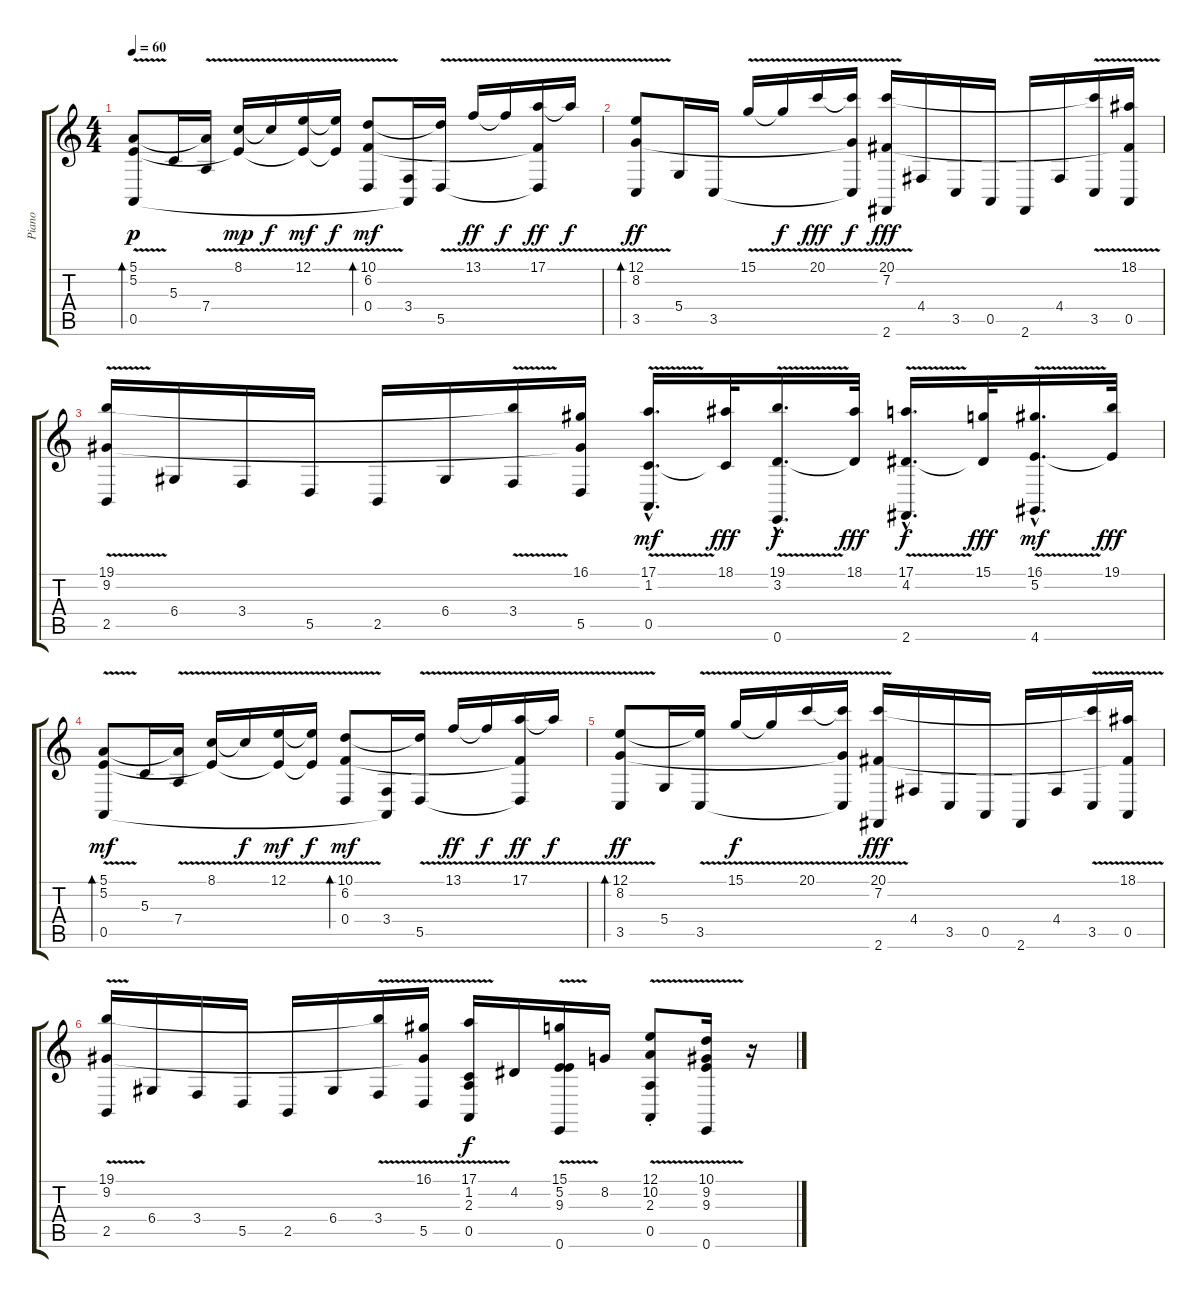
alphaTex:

\track ("Piano" "Piano") {instrument acousticgrandpiano}
\staff {score tabs}
\tuning (E4 B3 G3 D3 A2 E2) {hide}
\ts (4 4)
\tempo 60
\clef g2
\ks c
(5.1{v} 5.2 0.5).8{bd 480 dy p volume 16 instrument vibraphone} 5.3.16 (5.1{t} 7.4).16 (8.1{v} 5.2{t}).16{dy mp} 8.1{t}.16{dy f} (12.1{v} 5.2{t}).16{dy mf} (12.1{t} 5.2{t}).16{dy f} (10.1{v} 6.2 0.4).8{bd 480 dy mf} (3.4 0.5{t}).16 (10.1{t} 5.5).16 13.1{v}.16{dy ff} 13.1{t}.16{dy f} (17.1{v} 6.2{t} 5.5{t}).16{dy ff} 17.1{t}.16{dy f} |
(12.1{v} 8.2 3.5).8{bd 480 dy ff} 5.4.16 3.5.16 15.1{v}.16 15.1{t}.16{dy f} 20.1{v}.16{dy fff} (20.1{t} 8.2{t} 3.5{t}).16{dy f} (20.1{v} 7.2 2.6).16{dy fff} 4.4.16 3.5.16 0.5.16 2.6.16 4.4.16 (20.1{t} 3.5).16 (18.1{v} 7.2{t} 0.5).16 |
(19.1{v} 9.2 2.5).16 6.4.16 3.4.16 5.5.16 2.5.16 6.4.16 (19.1{t} 3.4).16 (16.1 9.2{t} 5.5).16 (17.1{v hac} 1.2{hac} 0.5{hac}).16{d dy mf} (18.1 1.2{t}).32{dy fff} (19.1{v hac} 3.2{hac} 0.6{hac}).16{d dy f} (18.1 3.2{t}).32{dy fff} (17.1{v hac} 4.2{hac} 2.6{hac}).16{d dy f} (15.1 4.2{t}).32{dy fff} (16.1{v hac} 5.2{hac} 4.6{hac}).16{d dy mf} (19.1 5.2{t}).32{dy fff} |
(5.1{v} 5.2 0.5).8{bd 480 dy mf} 5.3.16 (5.1{t} 7.4).16 (8.1{v} 5.2{t}).16 8.1{t}.16{dy f} (12.1{v} 5.2{t}).16{dy mf} (12.1{t} 5.2{t}).16{dy f} (10.1{v} 6.2 0.4).8{bd 480 dy mf} (3.4 0.5{t}).16 (10.1{t} 5.5).16 13.1{v}.16{dy ff} 13.1{t}.16{dy f} (17.1{v} 6.2{t} 5.5{t}).16{dy ff} 17.1{t}.16{dy f} |
(12.1{v} 8.2 3.5).8{bd 480 dy ff} 5.4.16 (12.1{t} 3.5).16 15.1{v}.16{dy f} 15.1{t}.16 20.1{v}.16 (20.1{t} 8.2{t} 3.5{t}).16 (20.1{v} 7.2 2.6).16{dy fff} 4.4.16 3.5.16 0.5.16 2.6.16 4.4.16 (20.1{t} 3.5).16 (18.1{v} 7.2{t} 0.5).16 |
(19.1{v} 9.2 2.5).16 6.4.16 3.4.16 5.5.16 2.5.16 6.4.16 (19.1{t} 3.4).16 (16.1{v} 9.2{t} 5.5).16 (17.1{v} 1.2 2.3 0.5).16{dy f} 4.2.16 (15.1{v} 5.2 9.3 0.6).16 8.2.16 (12.1{v st} 10.2{st} 2.3{st} 0.5{st}).8 (10.1{v} 9.2 9.3 0.6).16 r.16
